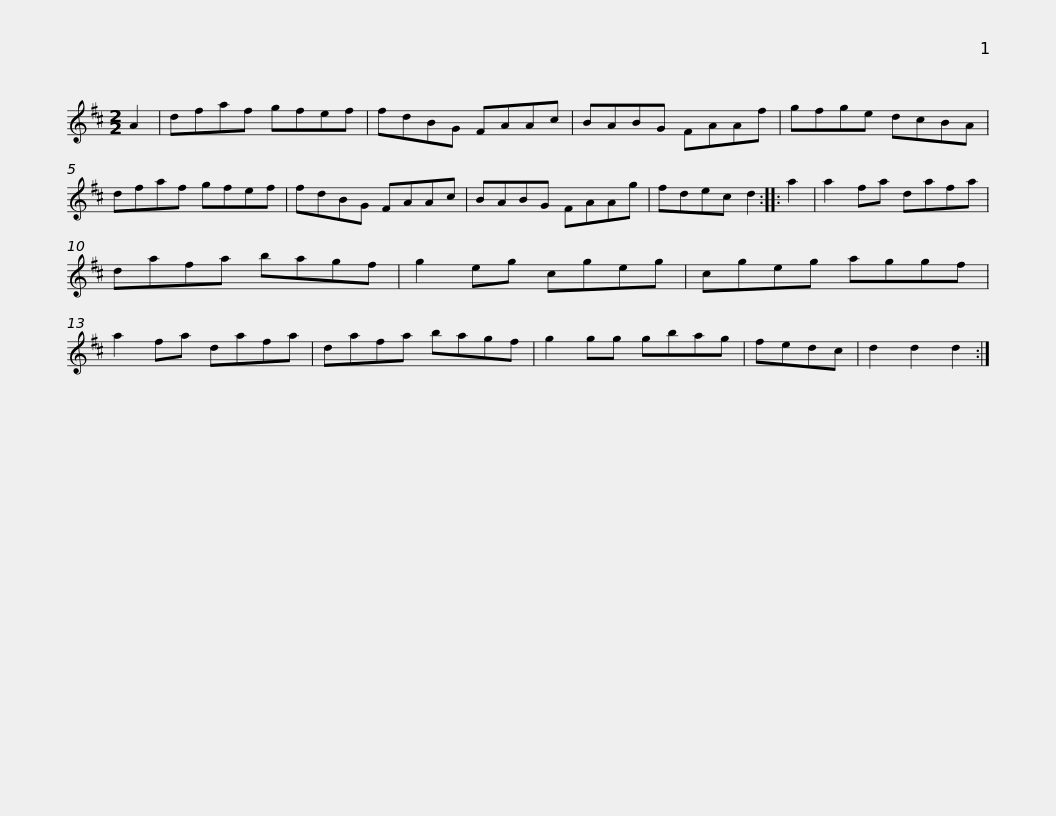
X:1
L:1/8
M:2/2
I:linebreak $
K:D
V:1 treble
V:1
 A2 | dfaf gfef | fdBG FAAc | BABG FAAf | gfge dcBA | %5
 dfaf gfef |$ fdBG FAAc | BABG FAAg | fdec d2 :: a2 | %10
 a2 fa dafa | dafa bagf |$ g2 eg cgeg | cgeg aggf | a2 fa dafa | %15
 dafa bagf | g2 gg gbag | fedc |$ d2 d2 d2 :| %19
